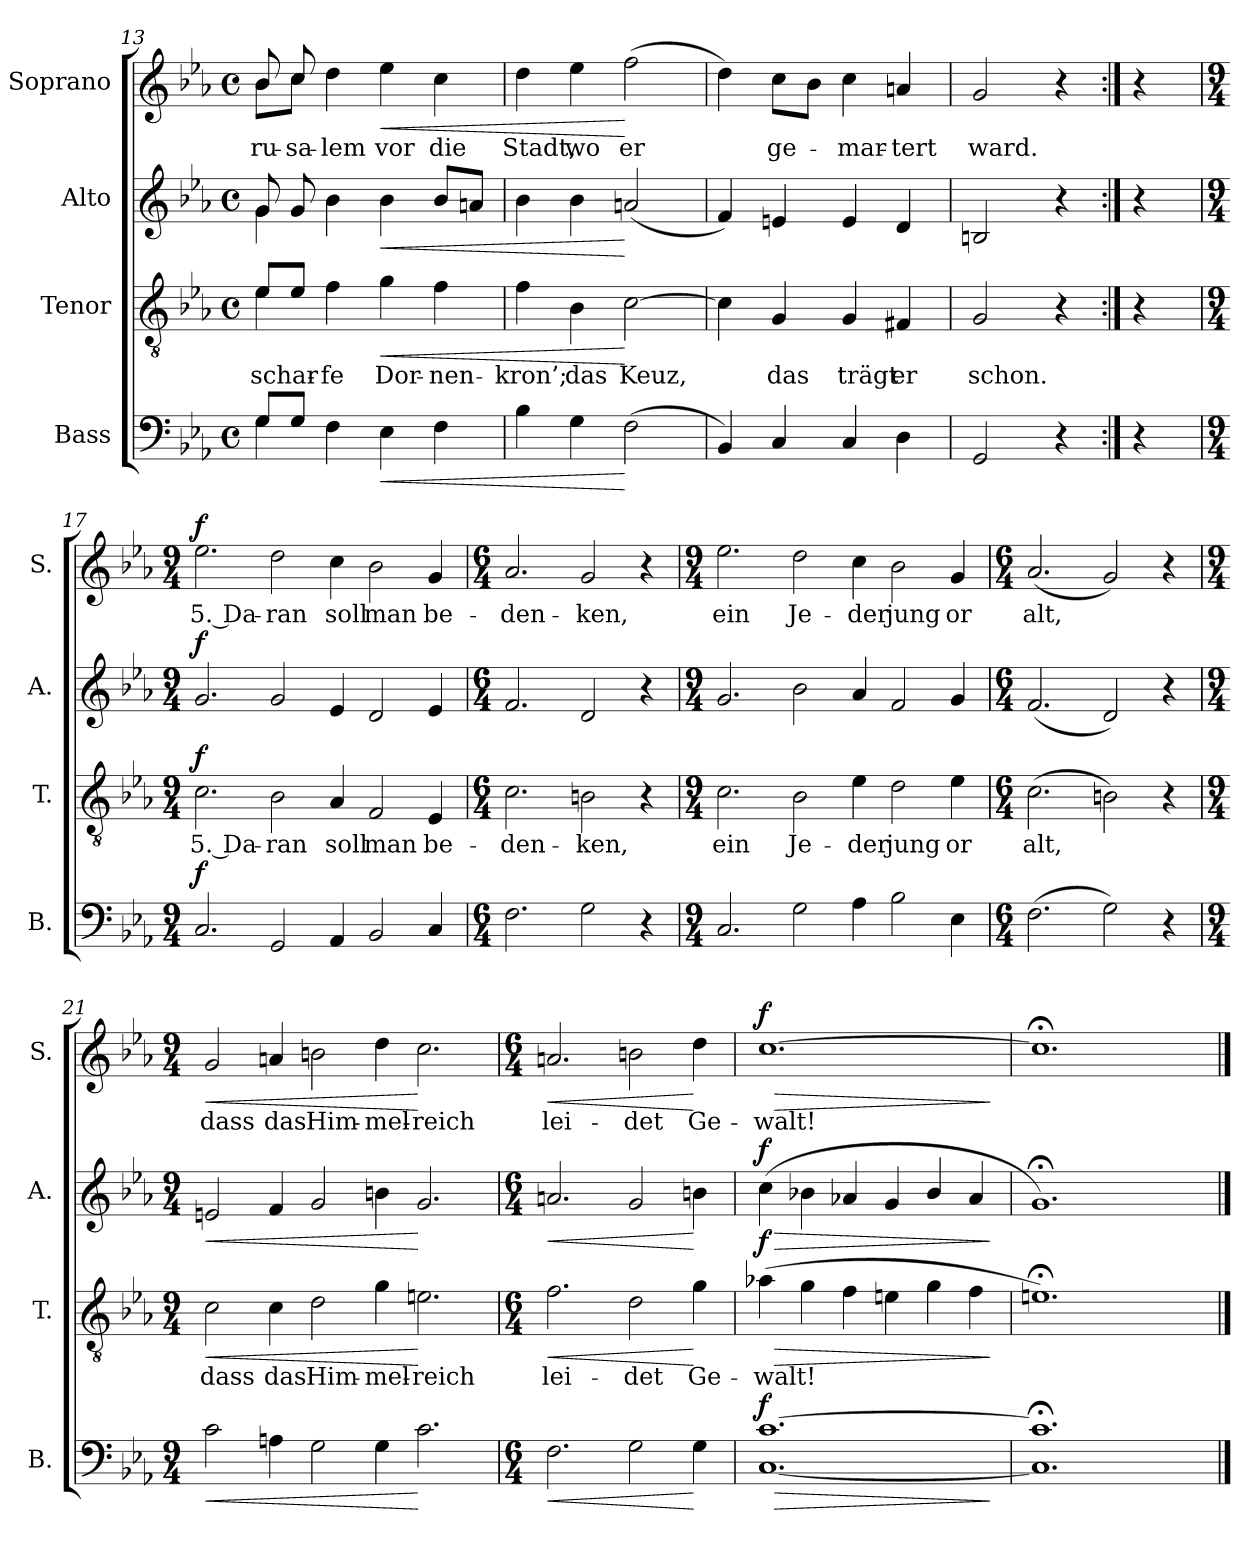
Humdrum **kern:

**kern	**dynam	**kern	**text	**dynam	**kern	**dynam	**kern	**text	**dynam
*part4	*part4	*part3	*part3	*part3	*part2	*part2	*part1	*part1	*part1
*staff4	*staff4	*staff3	*staff3	*staff3	*staff2	*staff2	*staff1	*staff1	*staff1
*I"Bass	*	*I"Tenor	*	*	*I"Alto	*	*I"Soprano	*	*
*I'B.	*	*I'T.	*	*	*I'A.	*	*I'S.	*	*
*clefF4	*	*clefGv2	*	*	*clefG2	*	*clefG2	*	*
*k[b-e-a-]	*	*k[b-e-a-]	*	*	*k[b-e-a-]	*	*k[b-e-a-]	*	*
*M4/4	*	*M4/4	*	*	*M4/4	*	*M4/4	*	*
*met(c)	*	*met(c)	*	*	*met(c)	*	*met(c)	*	*
=13	=13	=13	=13	=13	=13	=13	=13	=13	=13
*^	*	*	*	*	*	*	*	*	*
!	!	!	!	!LO:LY:b	!	!	!	!	!LO:LY:b	!
*	*	*	*^	*	*	*^	*	*^	*	*
8G/L	4G\	.	8e-/L	4e-\	schar-	.	8g/	4g\	.	8b-/	8b-\L	-ru-	.
!	!	!	!	!	!	!	!	!	!	!	!	!LO:LY:b	!
8G/J	.	.	8e-/J	.	.	.	8g/	.	.	8cc/	8cc\J	-sa-	.
!	!	!	!	!	!LO:LY:b	!	!	!	!	!	!	!LO:LY:b	!
4F\	2.ryy	.	4f\	2.ryy	-fe	.	4b-\	2.ryy	.	4dd\	2.ryy	-lem	.
!	!	!LO:HP:b	!	!	!LO:LY:b	!LO:HP:b	!	!	!LO:HP:b	!	!	!LO:LY:b	!LO:HP:b
4E-\	.	<	4g\	.	Dor-	<	4b-\	.	<	4ee-\	.	vor	<
!	!	!	!	!	!LO:LY:b	!	!	!	!	!	!	!LO:LY:b	!
4F\	.	.	4f\	.	-nen-	.	8b-/L	.	.	4cc\	.	die	.
.	.	.	.	.	.	.	8an/J	.	.	.	.	.	.
*v	*v	*	*	*	*	*	*v	*v	*	*v	*v	*	*
*	*	*v	*v	*	*	*	*	*	*	*
=14	=14	=14	=14	=14	=14	=14	=14	=14	=14
!	!	!	!LO:LY:b	!	!	!	!	!LO:LY:b	!
4B-\	.	4f\	-kron’;	.	4b-\	.	4dd\	Stadt,	.
!	!	!	!LO:LY:b	!	!	!	!	!LO:LY:b	!
4G\	.	4B-\	das	.	4b-\	.	4ee-\	wo	.
!	!	!	!LO:LY:b	!	!	!	!	!LO:LY:b	!
(2F\	[	[2c\	Keuz,	[	(2an/	[	(2ff\	er	[
=15	=15	=15	=15	=15	=15	=15	=15	=15	=15
4BB-/)	.	4c\]	.	.	4f/)	.	4dd\)	.	.
!	!	!	!LO:LY:b	!	!	!	!	!LO:LY:b	!
4C/	.	4G/	das	.	4en/	.	8cc\L	ge-	.
.	.	.	.	.	.	.	8b-\J	.	.
!	!	!	!LO:LY:b	!	!	!	!	!LO:LY:b	!
4C/	.	4G/	trägt	.	4e/	.	4cc\	mar-	.
!	!	!	!LO:LY:b	!	!	!	!	!LO:LY:b	!
4D\	.	4F#X/	er	.	4d/	.	4an/	-tert	.
=16	=16	=16	=16	=16	=16	=16	=16	=16	=16
!	!	!	!LO:LY:b	!	!	!	!	!LO:LY:b	!
2GG/	.	2G/	schon.	.	2Bn/	.	2g/	ward.	.
4r	.	4r	.	.	4r	.	4r	.	.
=16X2:|!	=16X2:|!	=16X2:|!	=16X2:|!	=16X2:|!	=16X2:|!	=16X2:|!	=16X2:|!	=16X2:|!	=16X2:|!
4r	.	4r	.	.	4r	.	4r	.	.
!!LO:LB:g=z
=17	=17	=17	=17	=17	=17	=17	=17	=17	=17
*M9/4	*	*M9/4	*	*	*M9/4	*	*M9/4	*	*
!	!LO:DY:a	!	!LO:LY:b	!LO:DY:a	!	!LO:DY:a	!	!LO:LY:b	!LO:DY:a
2.C/	f	2.c\	5. Da-	f	2.g/	f	2.ee-\	5. Da-	f
!	!	!	!LO:LY:b	!	!	!	!	!LO:LY:b	!
2GG/	.	2B-\	-ran	.	2g/	.	2dd\	-ran	.
!	!	!	!LO:LY:b	!	!	!	!	!LO:LY:b	!
4AA-/	.	4A-/	soll	.	4e-/	.	4cc\	soll	.
!	!	!	!LO:LY:b	!	!	!	!	!LO:LY:b	!
2BB-/	.	2F/	man	.	2d/	.	2b-\	man	.
!	!	!	!LO:LY:b	!	!	!	!	!LO:LY:b	!
4C/	.	4E-/	be-	.	4e-/	.	4g/	be-	.
=18	=18	=18	=18	=18	=18	=18	=18	=18	=18
*M6/4	*	*M6/4	*	*	*M6/4	*	*M6/4	*	*
!	!	!	!LO:LY:b	!	!	!	!	!LO:LY:b	!
2.F\	.	2.c\	-den-	.	2.f/	.	2.a-/	-den-	.
!	!	!	!LO:LY:b	!	!	!	!	!LO:LY:b	!
2G\	.	2Bn\	-ken,	.	2d/	.	2g/	-ken,	.
4r	.	4r	.	.	4r	.	4r	.	.
=19	=19	=19	=19	=19	=19	=19	=19	=19	=19
*M9/4	*	*M9/4	*	*	*M9/4	*	*M9/4	*	*
!	!	!	!LO:LY:b	!	!	!	!	!LO:LY:b	!
2.C/	.	2.c\	ein	.	2.g/	.	2.ee-\	ein	.
!	!	!	!LO:LY:b	!	!	!	!	!LO:LY:b	!
2G\	.	2B-\	Je-	.	2b-\	.	2dd\	Je-	.
!	!	!	!LO:LY:b	!	!	!	!	!LO:LY:b	!
4A-\	.	4e-\	-der	.	4a-/	.	4cc\	-der	.
!	!	!	!LO:LY:b	!	!	!	!	!LO:LY:b	!
2B-\	.	2d\	jung	.	2f/	.	2b-\	jung	.
!	!	!	!LO:LY:b	!	!	!	!	!LO:LY:b	!
4E-\	.	4e-\	or	.	4g/	.	4g/	or	.
=20	=20	=20	=20	=20	=20	=20	=20	=20	=20
*M6/4	*	*M6/4	*	*	*M6/4	*	*M6/4	*	*
!	!	!	!LO:LY:b	!	!	!	!	!LO:LY:b	!
(2.F\	.	(2.c\	alt,	.	(2.f/	.	(2.a-/	alt,	.
2G\)	.	2Bn\)	.	.	2d/)	.	2g/)	.	.
4r	.	4r	.	.	4r	.	4r	.	.
!!LO:LB:g=z
=21	=21	=21	=21	=21	=21	=21	=21	=21	=21
*M9/4	*	*M9/4	*	*	*M9/4	*	*M9/4	*	*
!	!LO:HP:b	!	!LO:LY:b	!LO:HP:b	!	!LO:HP:b	!	!LO:LY:b	!LO:HP:b
2c\	<	2c\	dass	<	2en/	<	2g/	dass	<
!	!	!	!LO:LY:b	!	!	!	!	!LO:LY:b	!
4An\	.	4c\	das	.	4f/	.	4an/	das	.
!	!	!	!LO:LY:b	!	!	!	!	!LO:LY:b	!
2G\	.	2d\	Him-	.	2g/	.	2bn\	Him-	.
!	!	!	!LO:LY:b	!	!	!	!	!LO:LY:b	!
4G\	.	4g\	-mel-	.	4bn\	.	4dd\	-mel-	.
!	!	!	!LO:LY:b	!	!	!	!	!LO:LY:b	!
2.c\	[	2.en\	-reich	[	2.g/	[	2.cc\	-reich	[
=22	=22	=22	=22	=22	=22	=22	=22	=22	=22
*M6/4	*	*M6/4	*	*	*M6/4	*	*M6/4	*	*
!	!LO:HP:b	!	!LO:LY:b	!LO:HP:b	!	!LO:HP:b	!	!LO:LY:b	!LO:HP:b
2.F\	<	2.f\	lei-	<	2.an/	<	2.an/	lei-	<
!	!	!	!LO:LY:b	!	!	!	!	!LO:LY:b	!
2G\	.	2d\	-det	.	2g/	.	2bn\	-det	.
!	!	!	!LO:LY:b	!	!	!	!	!LO:LY:b	!
4G\	[	4g\	Ge-	[	4bn\	[	4dd\	Ge-	[
=23	=23	=23	=23	=23	=23	=23	=23	=23	=23
!	!LO:HP:b	!	!LO:LY:b	!LO:HP:b	!	!LO:HP:b	!	!LO:LY:b	!LO:HP:b
!	!LO:DY:n=1:a	!	!	!LO:DY:n=1:a	!	!LO:DY:n=1:a	!	!	!LO:DY:n=1:a
[1.C [1.c	> f	(4a-X\	-walt!	> f	(4cc\	> f	[1.cc	-walt!	> f
.	.	4g\	.	.	4b-X\	.	.	.	.
.	.	4f\	.	.	4a-X/	.	.	.	.
.	.	4en\	.	.	4g/	.	.	.	.
.	.	4g\	.	.	4b-/	.	.	.	.
.	.	4f\	.	.	4a-/	.	.	.	.
.	]	.	.	]	.	]	.	.	]
=24	=24	=24	=24	=24	=24	=24	=24	=24	=24
*^	*	*^	*	*	*^	*	*^	*	*
1.C];< 1.c];<	2.ryy	.	1.en;<)	2.ryy	.	.	1.g;<)	2.ryy	.	1.cc;<]	2.ryy	.	.
.	2ryy	.	.	2ryy	.	.	.	2ryy	.	.	2ryy	.	.
.	4ryy	.	.	4ryy	.	.	.	4ryy	.	.	4ryy	.	.
*v	*v	*	*	*	*	*	*v	*v	*	*v	*v	*	*
*	*	*v	*v	*	*	*	*	*	*	*
==	==	==	==	==	==	==	==	==	==
*-	*-	*-	*-	*-	*-	*-	*-	*-	*-
